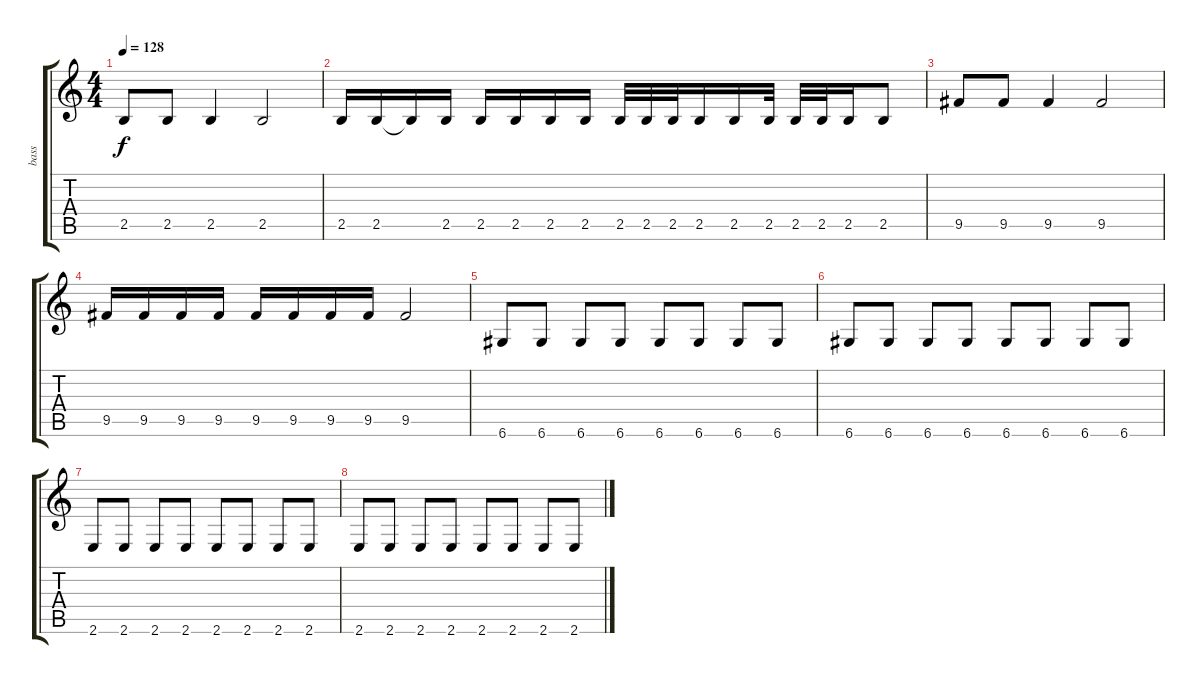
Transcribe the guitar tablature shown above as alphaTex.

\track ("bass" "bass") {instrument electricbassfinger}
\staff {score tabs}
\tuning (E4 B3 G3 D3 A2 D2) {hide}
\ts (4 4)
\tempo 128
\clef g2
\ks c
2.5.8{dy f} 2.5.8 2.5.4 2.5.2 |
2.5.16 2.5.16 2.5{t}.16 2.5.16 2.5.16 2.5.16 2.5.16 2.5.16 2.5.32 2.5.32 2.5.32 2.5.16 2.5.16 2.5.32 2.5.32 2.5.32 2.5.16 2.5.8 |
9.5.8 9.5.8 9.5.4 9.5.2 |
9.5.16 9.5.16 9.5.16 9.5.16 9.5.16 9.5.16 9.5.16 9.5.16 9.5.2 |
6.6.8 6.6.8 6.6.8 6.6.8 6.6.8 6.6.8 6.6.8 6.6.8 |
6.6.8 6.6.8 6.6.8 6.6.8 6.6.8 6.6.8 6.6.8 6.6.8 |
2.6.8 2.6.8 2.6.8 2.6.8 2.6.8 2.6.8 2.6.8 2.6.8 |
2.6.8 2.6.8 2.6.8 2.6.8 2.6.8 2.6.8 2.6.8 2.6.8
